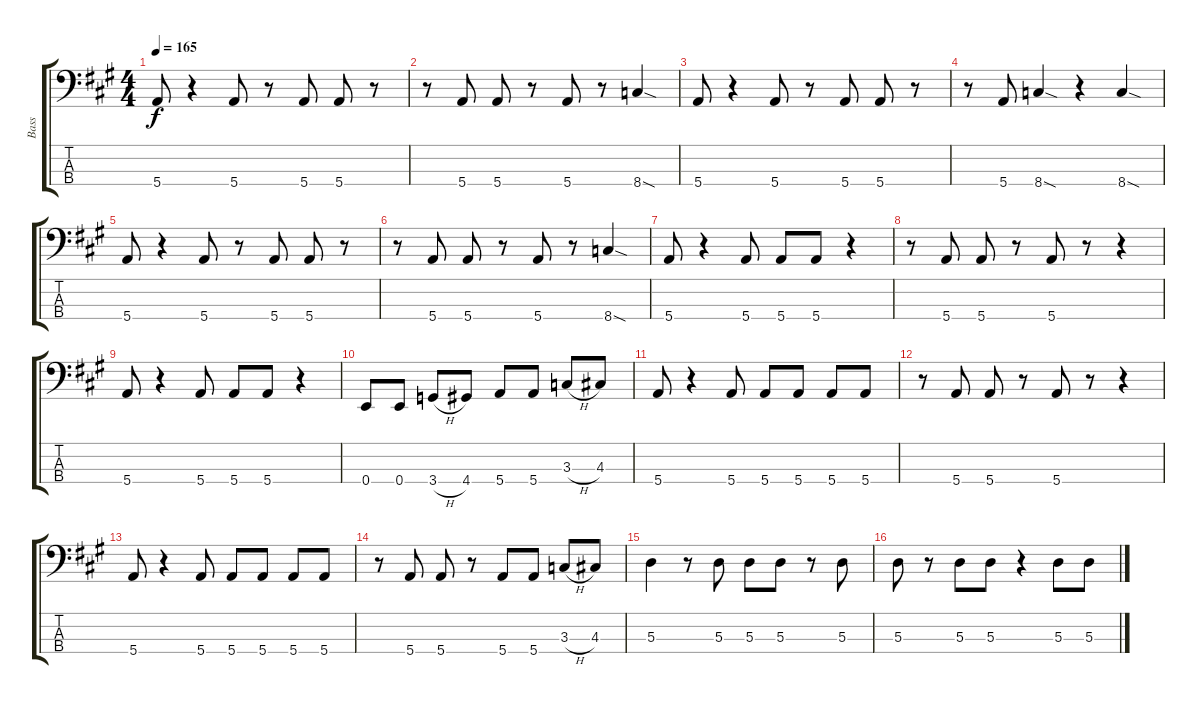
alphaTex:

\track ("Bass" "Bass") {instrument electricbasspick}
\staff {score tabs}
\tuning (G2 D2 A1 E1) {hide}
\ts (4 4)
\tempo 165
\clef f4
\ks a
5.4.8{dy f} r.4 5.4.8 r.8 5.4.8 5.4.8 r.8 |
r.8 5.4.8 5.4.8 r.8 5.4.8 r.8 8.4{sod}.4 |
5.4.8 r.4 5.4.8 r.8 5.4.8 5.4.8 r.8 |
r.8 5.4.8 8.4{sod}.4 r.4 8.4{sod}.4 |
5.4.8 r.4 5.4.8 r.8 5.4.8 5.4.8 r.8 |
r.8 5.4.8 5.4.8 r.8 5.4.8 r.8 8.4{sod}.4 |
5.4.8 r.4 5.4.8 5.4.8 5.4.8 r.4 |
r.8 5.4.8 5.4.8 r.8 5.4.8 r.8 r.4 |
5.4.8 r.4 5.4.8 5.4.8 5.4.8 r.4 |
0.4.8 0.4.8 3.4{h}.8 4.4.8 5.4.8 5.4.8 3.3{h}.8 4.3.8 |
5.4.8 r.4 5.4.8 5.4.8 5.4.8 5.4.8 5.4.8 |
r.8 5.4.8 5.4.8 r.8 5.4.8 r.8 r.4 |
5.4.8 r.4 5.4.8 5.4.8 5.4.8 5.4.8 5.4.8 |
r.8 5.4.8 5.4.8 r.8 5.4.8 5.4.8 3.3{h}.8 4.3.8 |
5.3.4 r.8 5.3.8 5.3.8 5.3.8 r.8 5.3.8 |
5.3.8 r.8 5.3.8 5.3.8 r.4 5.3.8 5.3.8
